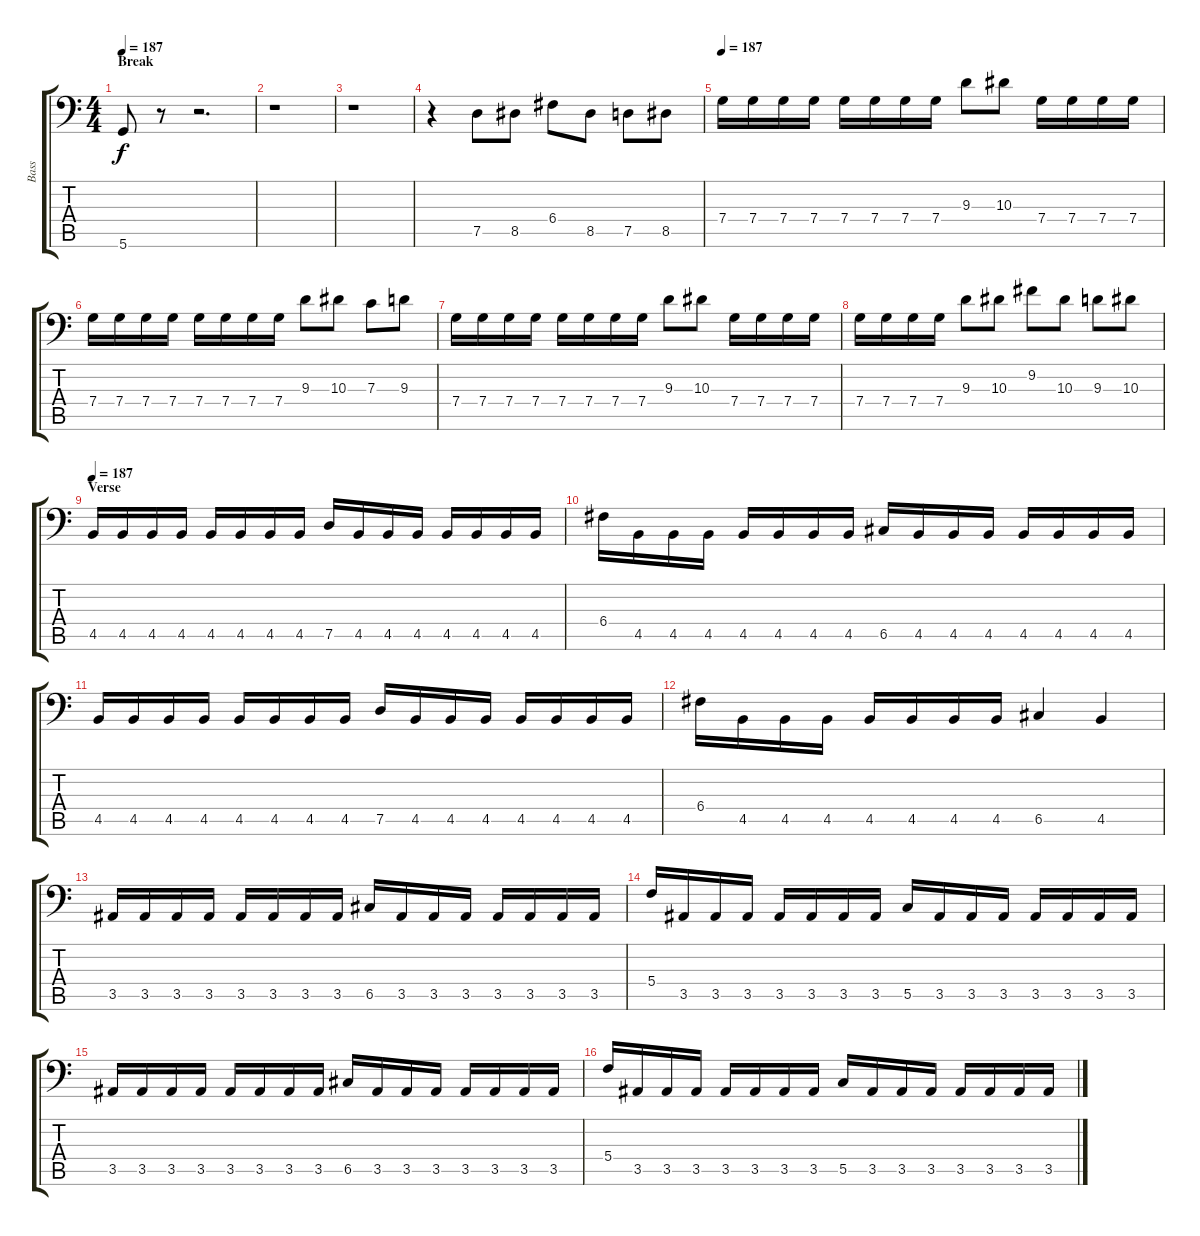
\track ("Bass" "Bass") {instrument electricbasspick}
\staff {score tabs}
\tuning (D3 A2 F2 C2 G1 D1) {hide}
\ts (4 4)
\section ("" "Break")
\tempo 187
\clef f4
\ks c
5.6.8{dy f} r.8 r.2{d} |
r.1 |
r.1 |
r.4 7.5.8 8.5.8 6.4.8 8.5.8 7.5.8 8.5.8 |
\tempo 187
7.4.16 7.4.16 7.4.16 7.4.16 7.4.16 7.4.16 7.4.16 7.4.16 9.3.8 10.3.8 7.4.16 7.4.16 7.4.16 7.4.16 |
7.4.16 7.4.16 7.4.16 7.4.16 7.4.16 7.4.16 7.4.16 7.4.16 9.3.8 10.3.8 7.3.8 9.3.8 |
7.4.16 7.4.16 7.4.16 7.4.16 7.4.16 7.4.16 7.4.16 7.4.16 9.3.8 10.3.8 7.4.16 7.4.16 7.4.16 7.4.16 |
7.4.16 7.4.16 7.4.16 7.4.16 9.3.8 10.3.8 9.2.8 10.3.8 9.3.8 10.3.8 |
\section ("" "Verse")
\tempo 187
4.5.16 4.5.16 4.5.16 4.5.16 4.5.16 4.5.16 4.5.16 4.5.16 7.5.16 4.5.16 4.5.16 4.5.16 4.5.16 4.5.16 4.5.16 4.5.16 |
6.4.16 4.5.16 4.5.16 4.5.16 4.5.16 4.5.16 4.5.16 4.5.16 6.5.16 4.5.16 4.5.16 4.5.16 4.5.16 4.5.16 4.5.16 4.5.16 |
4.5.16 4.5.16 4.5.16 4.5.16 4.5.16 4.5.16 4.5.16 4.5.16 7.5.16 4.5.16 4.5.16 4.5.16 4.5.16 4.5.16 4.5.16 4.5.16 |
6.4.16 4.5.16 4.5.16 4.5.16 4.5.16 4.5.16 4.5.16 4.5.16 6.5.4 4.5.4 |
3.5.16 3.5.16 3.5.16 3.5.16 3.5.16 3.5.16 3.5.16 3.5.16 6.5.16 3.5.16 3.5.16 3.5.16 3.5.16 3.5.16 3.5.16 3.5.16 |
5.4.16 3.5.16 3.5.16 3.5.16 3.5.16 3.5.16 3.5.16 3.5.16 5.5.16 3.5.16 3.5.16 3.5.16 3.5.16 3.5.16 3.5.16 3.5.16 |
3.5.16 3.5.16 3.5.16 3.5.16 3.5.16 3.5.16 3.5.16 3.5.16 6.5.16 3.5.16 3.5.16 3.5.16 3.5.16 3.5.16 3.5.16 3.5.16 |
5.4.16 3.5.16 3.5.16 3.5.16 3.5.16 3.5.16 3.5.16 3.5.16 5.5.16 3.5.16 3.5.16 3.5.16 3.5.16 3.5.16 3.5.16 3.5.16
